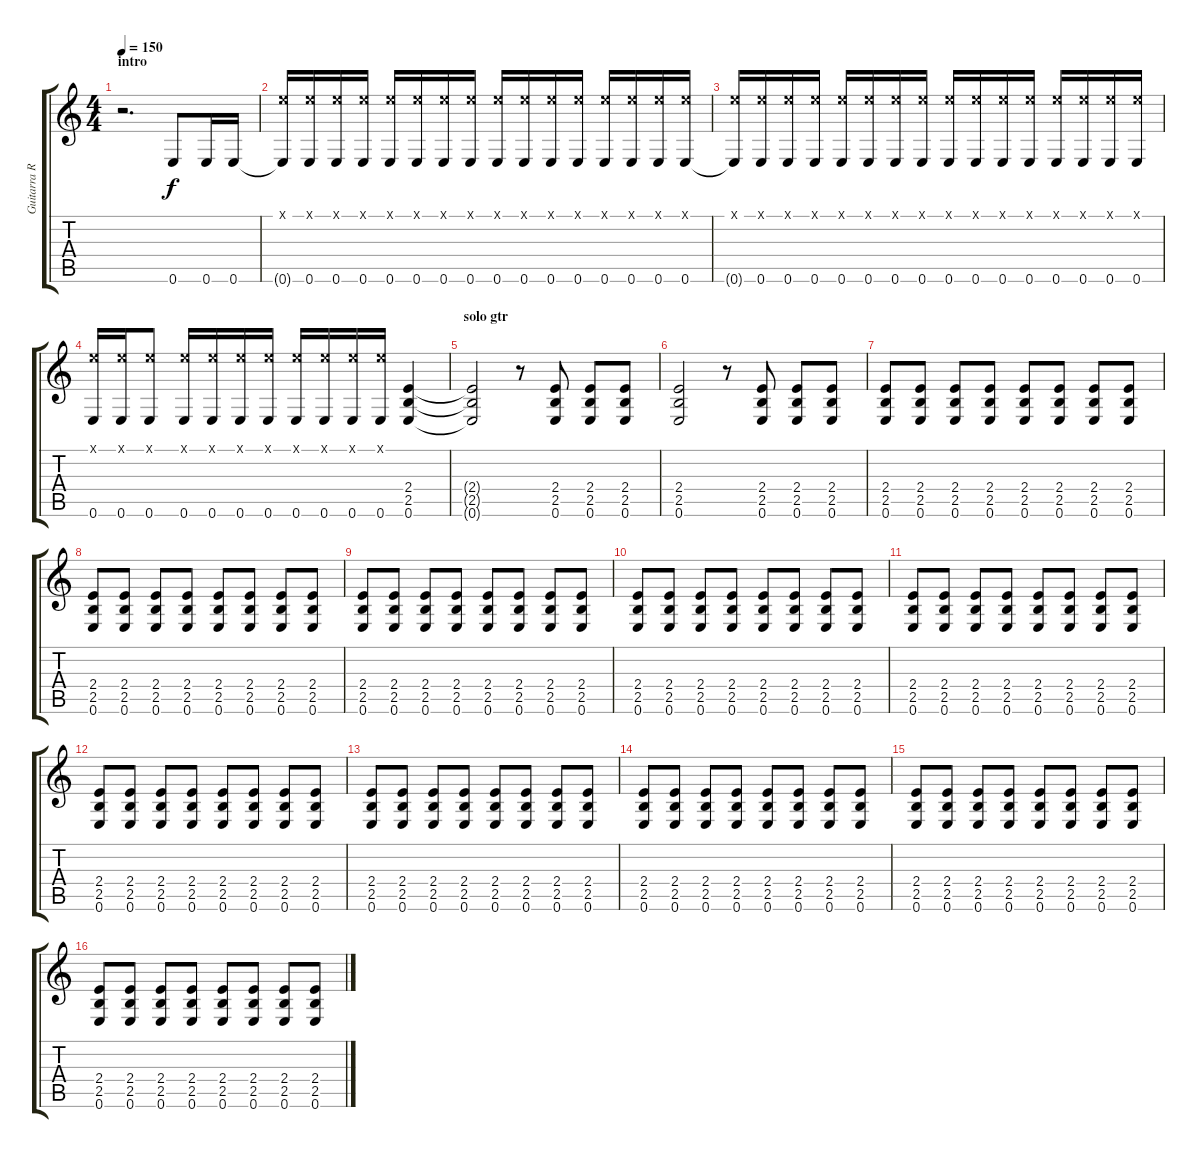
\track ("Guitarra Rítmica" "Guitarra R") {instrument distortionguitar}
\staff {score tabs}
\tuning (E4 B3 G3 D3 A2 E2) {hide}
\ts (4 4)
\section ("" "intro")
\tempo 150
\clef g2
\ks c
r.2{d dy f instrument distortionguitar} 0.6.8 0.6.16 0.6.16 |
(0.1{x} 0.6{t}).16 (0.1{x} 0.6).16 (0.1{x} 0.6).16 (0.1{x} 0.6).16 (0.1{x} 0.6).16 (0.1{x} 0.6).16 (0.1{x} 0.6).16 (0.1{x} 0.6).16 (0.1{x} 0.6).16 (0.1{x} 0.6).16 (0.1{x} 0.6).16 (0.1{x} 0.6).16 (0.1{x} 0.6).16 (0.1{x} 0.6).16 (0.1{x} 0.6).16 (0.1{x} 0.6).16 |
(0.1{x} 0.6{t}).16 (0.1{x} 0.6).16 (0.1{x} 0.6).16 (0.1{x} 0.6).16 (0.1{x} 0.6).16 (0.1{x} 0.6).16 (0.1{x} 0.6).16 (0.1{x} 0.6).16 (0.1{x} 0.6).16 (0.1{x} 0.6).16 (0.1{x} 0.6).16 (0.1{x} 0.6).16 (0.1{x} 0.6).16 (0.1{x} 0.6).16 (0.1{x} 0.6).16 (0.1{x} 0.6).16 |
(0.1{x} 0.6).16 (0.1{x} 0.6).16 (0.1{x} 0.6).8 (0.1{x} 0.6).16 (0.1{x} 0.6).16 (0.1{x} 0.6).16 (0.1{x} 0.6).16 (0.1{x} 0.6).16 (0.1{x} 0.6).16 (0.1{x} 0.6).16 (0.1{x} 0.6).16 (2.4 2.5 0.6).4 |
\section ("" "solo gtr")
(2.4{t} 2.5{t} 0.6{t}).2 r.8 (2.4 2.5 0.6).8 (2.4 2.5 0.6).8 (2.4 2.5 0.6).8 |
(2.4 2.5 0.6).2 r.8 (2.4 2.5 0.6).8 (2.4 2.5 0.6).8 (2.4 2.5 0.6).8 |
(2.4 2.5 0.6).8 (2.4 2.5 0.6).8 (2.4 2.5 0.6).8 (2.4 2.5 0.6).8 (2.4 2.5 0.6).8 (2.4 2.5 0.6).8 (2.4 2.5 0.6).8 (2.4 2.5 0.6).8 |
(2.4 2.5 0.6).8 (2.4 2.5 0.6).8 (2.4 2.5 0.6).8 (2.4 2.5 0.6).8 (2.4 2.5 0.6).8 (2.4 2.5 0.6).8 (2.4 2.5 0.6).8 (2.4 2.5 0.6).8 |
(2.4 2.5 0.6).8 (2.4 2.5 0.6).8 (2.4 2.5 0.6).8 (2.4 2.5 0.6).8 (2.4 2.5 0.6).8 (2.4 2.5 0.6).8 (2.4 2.5 0.6).8 (2.4 2.5 0.6).8 |
(2.4 2.5 0.6).8 (2.4 2.5 0.6).8 (2.4 2.5 0.6).8 (2.4 2.5 0.6).8 (2.4 2.5 0.6).8 (2.4 2.5 0.6).8 (2.4 2.5 0.6).8 (2.4 2.5 0.6).8 |
(2.4 2.5 0.6).8 (2.4 2.5 0.6).8 (2.4 2.5 0.6).8 (2.4 2.5 0.6).8 (2.4 2.5 0.6).8 (2.4 2.5 0.6).8 (2.4 2.5 0.6).8 (2.4 2.5 0.6).8 |
(2.4 2.5 0.6).8 (2.4 2.5 0.6).8 (2.4 2.5 0.6).8 (2.4 2.5 0.6).8 (2.4 2.5 0.6).8 (2.4 2.5 0.6).8 (2.4 2.5 0.6).8 (2.4 2.5 0.6).8 |
(2.4 2.5 0.6).8 (2.4 2.5 0.6).8 (2.4 2.5 0.6).8 (2.4 2.5 0.6).8 (2.4 2.5 0.6).8 (2.4 2.5 0.6).8 (2.4 2.5 0.6).8 (2.4 2.5 0.6).8 |
(2.4 2.5 0.6).8 (2.4 2.5 0.6).8 (2.4 2.5 0.6).8 (2.4 2.5 0.6).8 (2.4 2.5 0.6).8 (2.4 2.5 0.6).8 (2.4 2.5 0.6).8 (2.4 2.5 0.6).8 |
(2.4 2.5 0.6).8 (2.4 2.5 0.6).8 (2.4 2.5 0.6).8 (2.4 2.5 0.6).8 (2.4 2.5 0.6).8 (2.4 2.5 0.6).8 (2.4 2.5 0.6).8 (2.4 2.5 0.6).8 |
(2.4 2.5 0.6).8 (2.4 2.5 0.6).8 (2.4 2.5 0.6).8 (2.4 2.5 0.6).8 (2.4 2.5 0.6).8 (2.4 2.5 0.6).8 (2.4 2.5 0.6).8 (2.4 2.5 0.6).8
